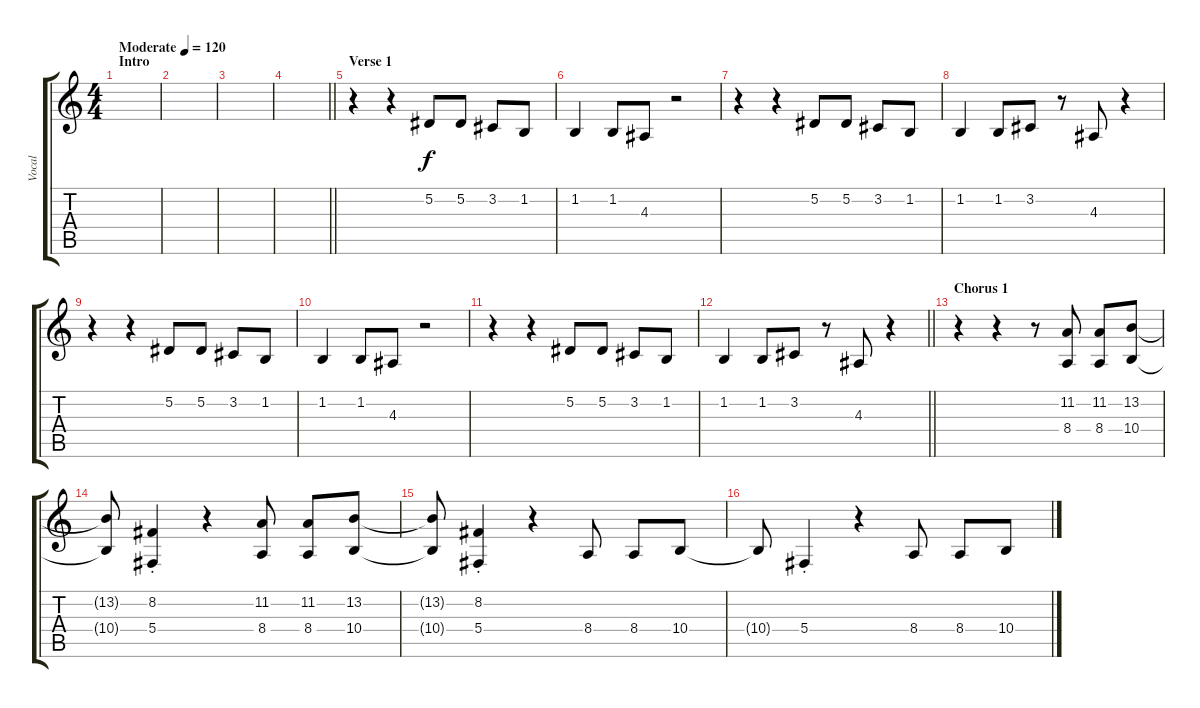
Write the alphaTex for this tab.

\track ("Vocal" "Vocal") {instrument lead1square}
\staff {score tabs}
\tuning (Eb4 Bb3 Gb3 Db3 Ab2 Db2) {hide}
\ts (4 4)
\section ("" "Intro")
\tempo (120 "Moderate")
\clef g2
\ks c
|
|
|
\barLineRight lightlight
|
\section ("" "Verse 1")
r.4 r.4 5.2.8 5.2.8 3.2.8 1.2.8 |
1.2.4 1.2.8 4.3.8 r.2 |
r.4 r.4 5.2.8 5.2.8 3.2.8 1.2.8 |
1.2.4 1.2.8 3.2.8 r.8 4.3.8 r.4 |
r.4 r.4 5.2.8 5.2.8 3.2.8 1.2.8 |
1.2.4 1.2.8 4.3.8 r.2 |
r.4 r.4 5.2.8 5.2.8 3.2.8 1.2.8 |
\barLineRight lightlight
1.2.4 1.2.8 3.2.8 r.8 4.3.8 r.4 |
\section ("" "Chorus 1")
r.4 r.4 r.8 (11.2 8.4).8 (11.2 8.4).8 (13.2 10.4).8 |
(13.2{t} 10.4{t}).8 (8.2 5.4{st}).4 r.4 (11.2 8.4).8 (11.2 8.4).8 (13.2 10.4).8 |
(13.2{t} 10.4{t}).8 (8.2 5.4{st}).4 r.4 8.4.8 8.4.8 10.4.8 |
10.4{t}.8 5.4{st}.4 r.4 8.4.8 8.4.8 10.4.8
